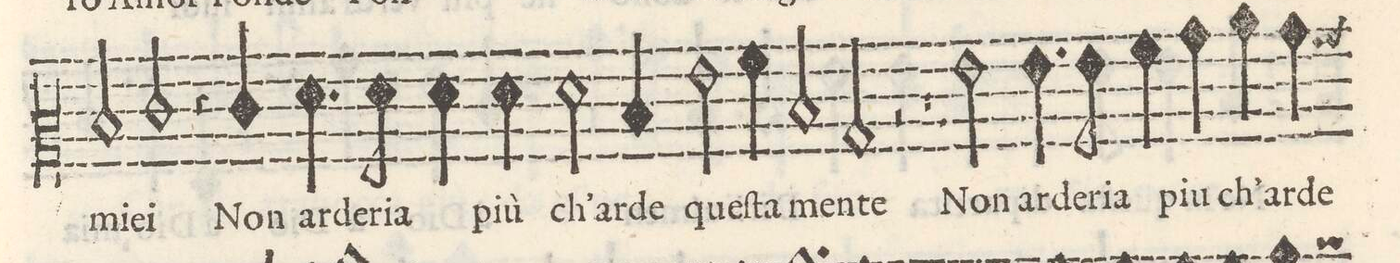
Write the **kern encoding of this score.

**kern	**text
*I"ALTO	*
*clefC2	*
*k[]	*
*M2/1	*
2d/	mie-
=11-	=11-
2e/	-i
4rg	.
4e/	Non
4.f\	ar-
8f\	-de-
4f\	-ria
4f\	più
=12-	=12-
2f\	ch'ar-
4d/	-de
2g\	queſ-
4a\	-ta
2d/	men-
=13-	=13-
2B/	-te
2r	.
1r	.
=14-	=14-
2g\	Non
4.g\	ar-
8g\	-de-
4a\	-ria
4b\	piu
4cc\	ch'ar-
4b\	-de
=15-	=15-
*-	*-
